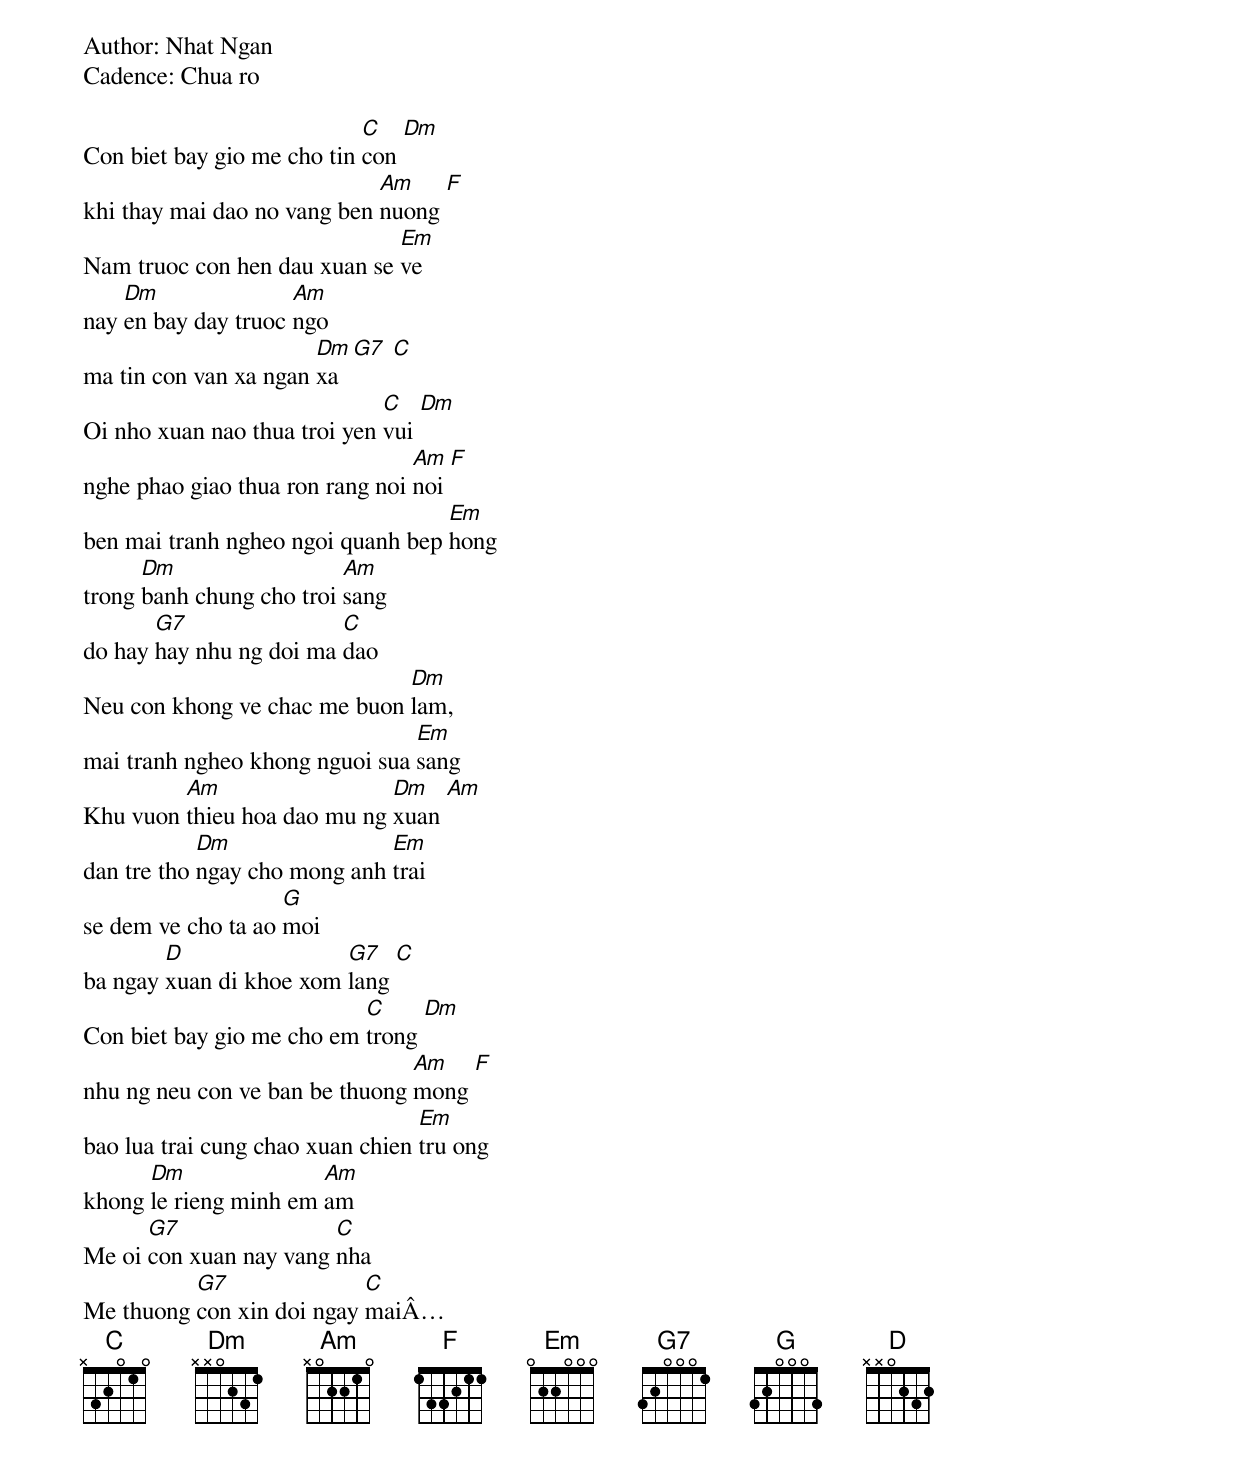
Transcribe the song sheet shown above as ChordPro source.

Author: Nhat Ngan
Cadence: Chua ro

Con biet bay gio me cho tin [C]con [Dm]
khi thay mai dao no vang ben [Am]nuong [F]
Nam truoc con hen dau xuan se [Em]ve
nay [Dm]en bay day truoc [Am]ngo
ma tin con van xa ngan [Dm]xa [G7] [C]
Oi nho xuan nao thua troi yen [C]vui [Dm]
nghe phao giao thua ron rang noi [Am]noi [F]
ben mai tranh ngheo ngoi quanh bep [Em]hong
trong [Dm]banh chung cho troi [Am]sang
do hay [G7]hay nhu ng doi ma [C]dao
Neu con khong ve chac me buon [Dm]lam,
mai tranh ngheo khong nguoi sua [Em]sang
Khu vuon [Am]thieu hoa dao mu ng [Dm]xuan [Am]
dan tre tho [Dm]ngay cho mong anh [Em]trai
se dem ve cho ta ao [G]moi
ba ngay [D]xuan di khoe xom [G7]lang [C]
Con biet bay gio me cho em [C]trong [Dm]
nhu ng neu con ve ban be thuong [Am]mong [F]
bao lua trai cung chao xuan chien [Em]tru ong
khong [Dm]le rieng minh em [Am]am
Me oi [G7]con xuan nay vang [C]nha
Me thuong [G7]con xin doi ngay [C]maiÂ…
